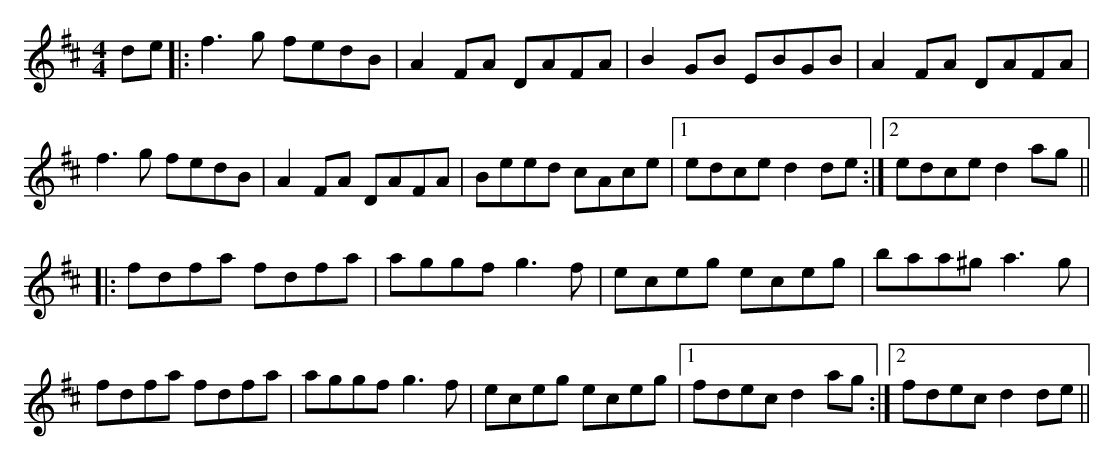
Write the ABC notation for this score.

X:1
M:4/4
K:D
de|: f3g fedB| A2FA DAFA| B2GB EBGB| A2 FA DAFA|
 f3g fedB| A2FA DAFA| Beed cAce|1 edce d2 de:|2 edce d2 ag||
|: fdfa fdfa| aggf g3f| eceg eceg| baa^g a3g|
 fdfa fdfa| aggf g3f| eceg eceg|1 fdec d2 ag:|2 fdec d2 de||
